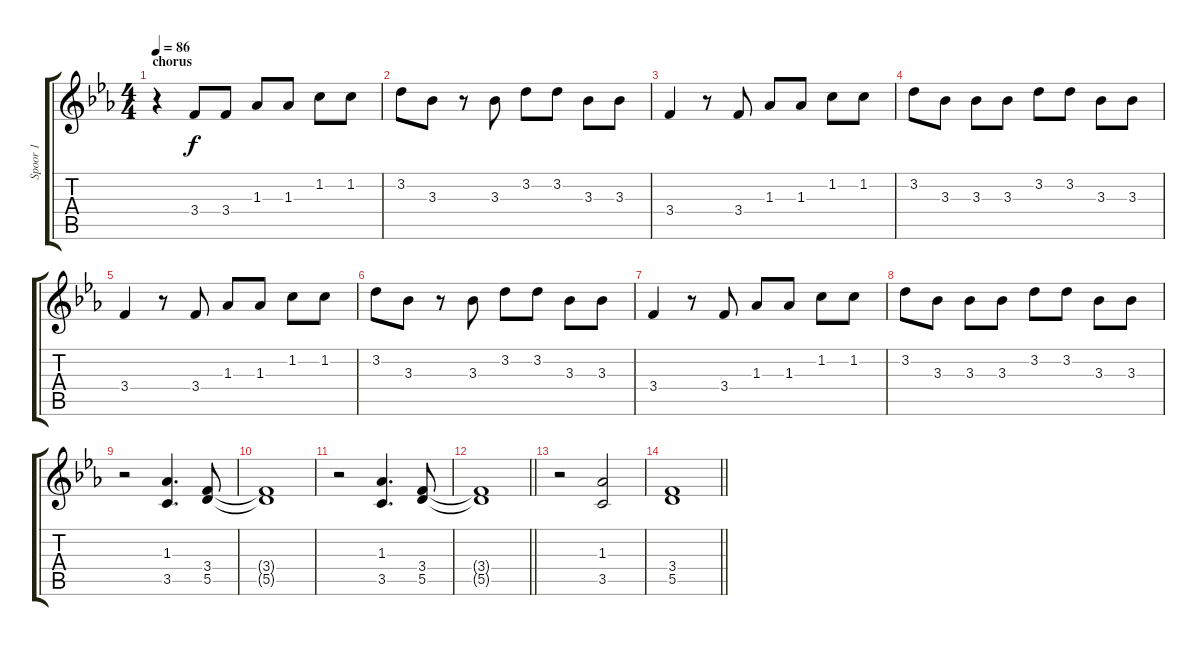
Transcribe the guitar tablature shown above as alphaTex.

\track ("Spoor 1" "Spoor 1") {instrument acousticguitarsteel}
\staff {score tabs}
\tuning (E4 B3 G3 D3 A2 E2) {hide}
\ts (4 4)
\section ("" "chorus")
\tempo 86
\clef g2
\ks eb
r.4{dy f} 3.4.8 3.4.8 1.3.8 1.3.8 1.2.8 1.2.8 |
3.2.8 3.3.8 r.8 3.3.8 3.2.8 3.2.8 3.3.8 3.3.8 |
3.4.4 r.8 3.4.8 1.3.8 1.3.8 1.2.8 1.2.8 |
3.2.8 3.3.8 3.3.8 3.3.8 3.2.8 3.2.8 3.3.8 3.3.8 |
3.4.4 r.8 3.4.8 1.3.8 1.3.8 1.2.8 1.2.8 |
3.2.8 3.3.8 r.8 3.3.8 3.2.8 3.2.8 3.3.8 3.3.8 |
3.4.4 r.8 3.4.8 1.3.8 1.3.8 1.2.8 1.2.8 |
3.2.8 3.3.8 3.3.8 3.3.8 3.2.8 3.2.8 3.3.8 3.3.8 |
r.2 (1.3 3.5).4{d} (3.4 5.5).8 |
(3.4{t} 5.5{t}).1 |
r.2 (1.3 3.5).4{d} (3.4 5.5).8 |
\barLineRight lightlight
(3.4{t} 5.5{t}).1 |
r.2 (1.3 3.5).2 |
\barLineRight lightlight
(3.4 5.5).1
